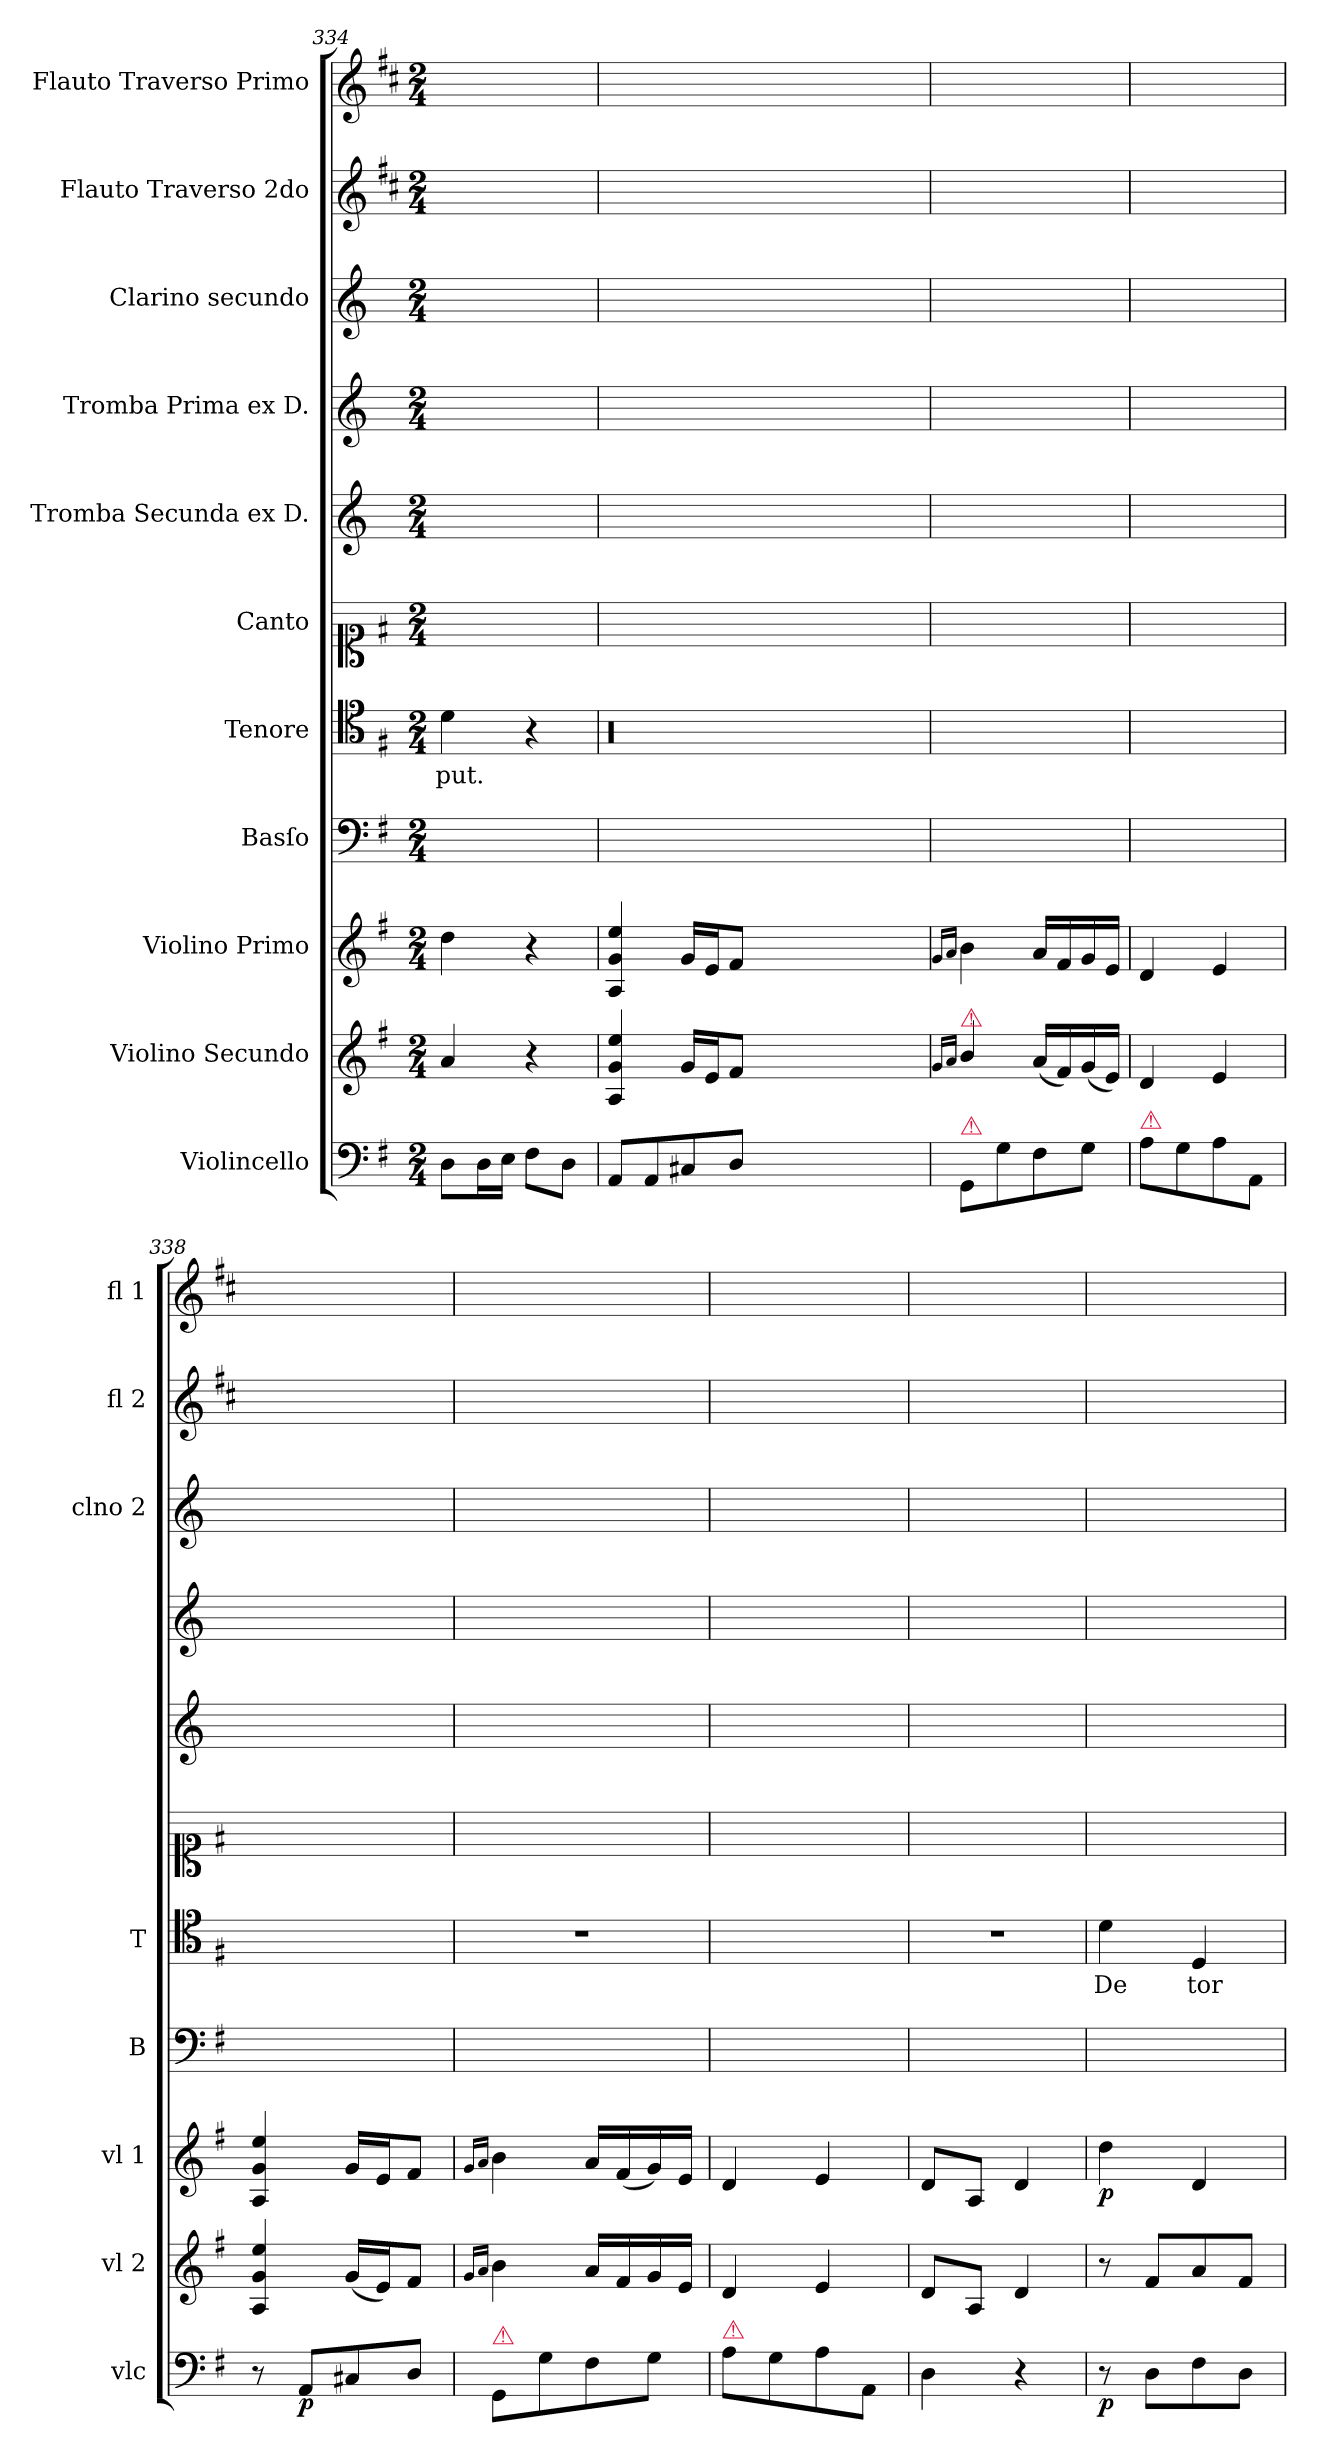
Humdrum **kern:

**kern	**dynam	**kern	**dynam	**kern	**dynam	**kern	**kern	**text	**kern	**kern	**kern	**kern	**kern	**kern
*part11	*part11	*part10	*part10	*part9	*part9	*part8	*part7	*part7	*part6	*part5	*part4	*part3	*part2	*part1
*staff11	*staff11	*staff10	*staff10	*staff9	*staff9	*staff8	*staff7	*staff7	*staff6	*staff5	*staff4	*staff3	*staff2	*staff1
*I"Violincello	*	*I"Violino Secundo	*	*I"Violino Primo	*	*I"Basſo	*I"Tenore	*	*I"Canto	*I"Tromba Secunda ex D.	*I"Tromba Prima ex D.	*I"Clarino secundo	*I"Flauto Traverso 2do	*I"Flauto Traverso Primo
*I'vlc	*	*I'vl 2	*	*I'vl 1	*	*I'B	*I'T	*	*	*	*	*I'clno 2	*I'fl 2	*I'fl 1
*clefF4	*	*clefG2	*	*clefG2	*	*clefF4	*clefC4	*	*clefC1	*clefG2	*clefG2	*clefG2	*clefG2	*clefG2
*	*	*	*	*	*	*	*	*	*	*ITrd-1c-2	*ITrd-1c-2	*ITrd-1c-2	*	*
*k[f#]	*	*k[f#]	*	*k[f#]	*	*k[f#]	*k[f#]	*	*k[f#]	*k[f#c#]	*k[f#c#]	*k[f#c#]	*k[f#c#]	*k[f#c#]
*M2/4	*	*M2/4	*	*M2/4	*	*M2/4	*M2/4	*	*M2/4	*M2/4	*M2/4	*M2/4	*M2/4	*M2/4
=334	=334	=334	=334	=334	=334	=334	=334	=334	=334	=334	=334	=334	=334	=334
*	*	*	*	*^	*	*	*	*	*	*	*	*	*	*
8D\L	for	4a/	.	4dd\	4.ryy	.	2ryy	4d\	-put.	2ryy	2ryy	2ryy	2ryy	2ryy	2ryy
16D\L	.	.	.	.	.	.	.	.	.	.	.	.	.	.	.
16E\JJ	.	.	.	.	.	.	.	.	.	.	.	.	.	.	.
8F#\L	.	4r	.	4r	.	.	.	4r	.	.	.	.	.	.	.
8D\J	.	.	.	.	8ryy	for	.	.	.	.	.	.	.	.	.
=335	=335	=335	=335	=335	=335	=335	=335	=335	=335	=335	=335	=335	=335	=335	=335
!	!	!	!	!	!	!	!	!LO:N:vis=00	!	!	!	!	!	!	!
*	*	*	*	*v	*v	*	*	*	*	*	*	*	*	*	*
8AA/L	.	4A/ 4g/ 4ee/	for	4A/ 4g/ 4ee/	.	2ryy	0r	.	2ryy	2ryy	2ryy	2ryy	2ryy	2ryy
8AA/	.	.	.	.	.	.	.	.	.	.	.	.	.	.
8C#X/	.	16g/LL	.	16g/LL	.	.	.	.	.	.	.	.	.	.
.	.	16e/J	.	16e/J	.	.	.	.	.	.	.	.	.	.
8D/J	.	8f#/J	.	8f#/J	.	.	.	.	.	.	.	.	.	.
1.ryy	.	1.ryy	.	1.ryy	.	1.ryy	.	.	1.ryy	1.ryy	1.ryy	1.ryy	1.ryy	1.ryy
=336	=336	=336	=336	=336	=336	=336	=336	=336	=336	=336	=336	=336	=336	=336
.	.	16qqg/LL	.	16qqg/LL	.	.	.	.	.	.	.	.	.	.
.	.	16qqa/JJ	.	16qqa/JJ	.	.	.	.	.	.	.	.	.	.
!	!	!LO:TX:a:color=crimson:t=⚠	!	!	!	!	!	!	!	!	!	!	!	!
!LO:TX:a:color=crimson:t=⚠	!	!	!	!	!	!	!	!	!	!	!	!	!	!
8GG/L	.	4b/	.	4b\	.	2ryy	2ryy	.	2ryy	2ryy	2ryy	2ryy	2ryy	2ryy
8G\	.	.	.	.	.	.	.	.	.	.	.	.	.	.
8F#\	.	(16a/LL	.	16a/LL	.	.	.	.	.	.	.	.	.	.
.	.	16f#/)	.	16f#/	.	.	.	.	.	.	.	.	.	.
8G\J	.	(16g/	.	16g/	.	.	.	.	.	.	.	.	.	.
.	.	16e/JJ)	.	16e/JJ	.	.	.	.	.	.	.	.	.	.
=337	=337	=337	=337	=337	=337	=337	=337	=337	=337	=337	=337	=337	=337	=337
!LO:TX:a:color=crimson:t=⚠	!	!	!	!	!	!	!	!	!	!	!	!	!	!
8A\L	.	4d/	.	4d/	.	2ryy	2ryy	.	2ryy	2ryy	2ryy	2ryy	2ryy	2ryy
8G\	.	.	.	.	.	.	.	.	.	.	.	.	.	.
8A\	.	4e/	.	4e/	.	.	.	.	.	.	.	.	.	.
8AA/J	.	.	.	.	.	.	.	.	.	.	.	.	.	.
=338	=338	=338	=338	=338	=338	=338	=338	=338	=338	=338	=338	=338	=338	=338
8r	.	4A/ 4g/ 4ee/	pia	4A/ 4g/ 4ee/	.	2ryy	2ryy	.	2ryy	2ryy	2ryy	2ryy	2ryy	2ryy
8AA/L	p.	.	.	.	.	.	.	.	.	.	.	.	.	.
8C#X/	.	(16g/LL	.	16g/LL	.	.	.	.	.	.	.	.	.	.
.	.	16e/J)	.	16e/J	.	.	.	.	.	.	.	.	.	.
8D/J	.	8f#/J	.	8f#/J	.	.	.	.	.	.	.	.	.	.
=339	=339	=339	=339	=339	=339	=339	=339	=339	=339	=339	=339	=339	=339	=339
.	.	16qqg/LL	.	16qqg/LL	.	.	.	.	.	.	.	.	.	.
.	.	16qqa/JJ	.	16qqa/JJ	.	.	.	.	.	.	.	.	.	.
!LO:TX:a:color=crimson:t=⚠	!	!	!	!	!	!	!	!	!	!	!	!	!	!
!	!	!	!	!	!	!	!LO:N:vis=0	!	!	!	!	!	!	!
8GG/L	.	4b\	.	4b\	.	2ryy	2r	.	2ryy	2ryy	2ryy	2ryy	2ryy	2ryy
8G\	.	.	.	.	.	.	.	.	.	.	.	.	.	.
8F#\	.	16a/LL	.	16a/LL	.	.	.	.	.	.	.	.	.	.
.	.	16f#/	.	(16f#/	.	.	.	.	.	.	.	.	.	.
8G\J	.	16g/	.	16g/)	.	.	.	.	.	.	.	.	.	.
.	.	16e/JJ	.	16e/JJ	.	.	.	.	.	.	.	.	.	.
=340	=340	=340	=340	=340	=340	=340	=340	=340	=340	=340	=340	=340	=340	=340
!LO:TX:a:color=crimson:t=⚠	!	!	!	!	!	!	!	!	!	!	!	!	!	!
8A\L	for	4d/	for	4d/	.	2ryy	2ryy	.	2ryy	2ryy	2ryy	2ryy	2ryy	2ryy
8G\	.	.	.	.	.	.	.	.	.	.	.	.	.	.
8A\	.	4e/	.	4e/	.	.	.	.	.	.	.	.	.	.
8AA/J	.	.	.	.	.	.	.	.	.	.	.	.	.	.
=341	=341	=341	=341	=341	=341	=341	=341	=341	=341	=341	=341	=341	=341	=341
4D\	.	8d/L	.	8d/L	for	2ryy	2r	.	2ryy	2ryy	2ryy	2ryy	2ryy	2ryy
.	.	8A/J	.	8A/J	.	.	.	.	.	.	.	.	.	.
4r	.	4d/	.	4d/	.	.	.	.	.	.	.	.	.	.
=342	=342	=342	=342	=342	=342	=342	=342	=342	=342	=342	=342	=342	=342	=342
8r	p.	8r	pia	4dd\	p.	2ryy	4d\	De	2ryy	2ryy	2ryy	2ryy	2ryy	2ryy
8D\L	.	8f#/L	.	.	.	.	.	.	.	.	.	.	.	.
8F#\	.	8a/	.	4d/	.	.	4D/	tor-	.	.	.	.	.	.
8D\J	.	8f#/J	.	.	.	.	.	.	.	.	.	.	.	.
=	=	=	=	=	=	=	=	=	=	=	=	=	=	=
*-	*-	*-	*-	*-	*-	*-	*-	*-	*-	*-	*-	*-	*-	*-
